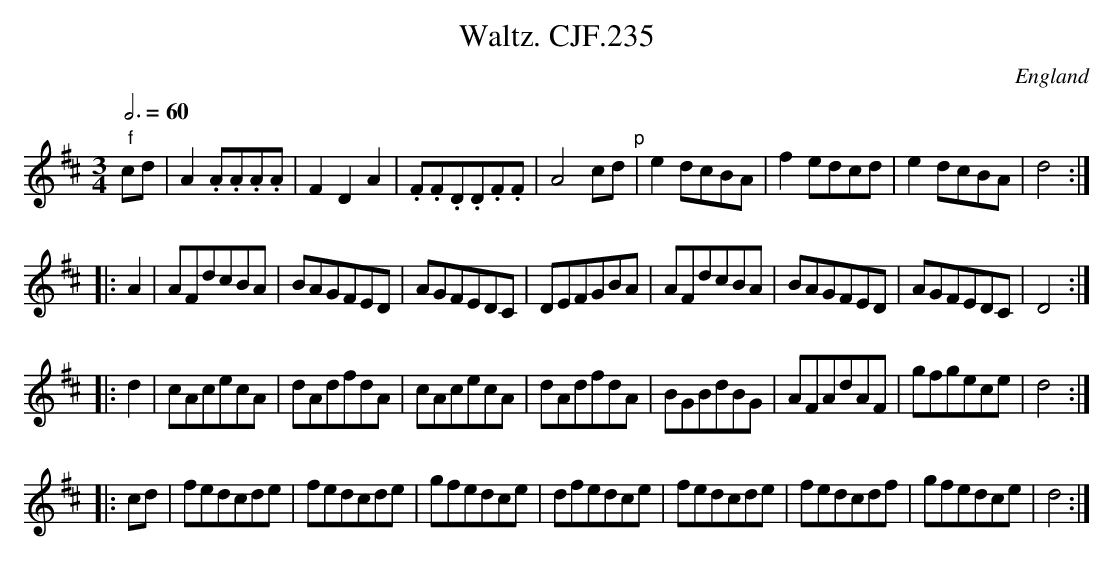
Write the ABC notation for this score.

X:1
T:Waltz. CJF.235
O:England
M:3/4
L:1/8
Q:3/4=60
K:D major
" f"cd|A2.A.A.A.A|F2D2A2|.F.F.D.D.F.F|A4cd"p"|\
e2dcBA|f2edcd|e2dcBA|d4:|!
|:A2|AFdcBA|BAGFED|AGFEDC|DEFGBA|\
AFdcBA|BAGFED|AGFEDC|D4:|!
|:d2|cAcecA|dAdfdA|cAcecA|dAdfdA|\
BGBdBG|AFAdAF|gfgece|d4:|!
|:cd|fedcde|fedcde|gfedce|dfedce|\
fedcde|fedcdf|gfedce|d4:|
